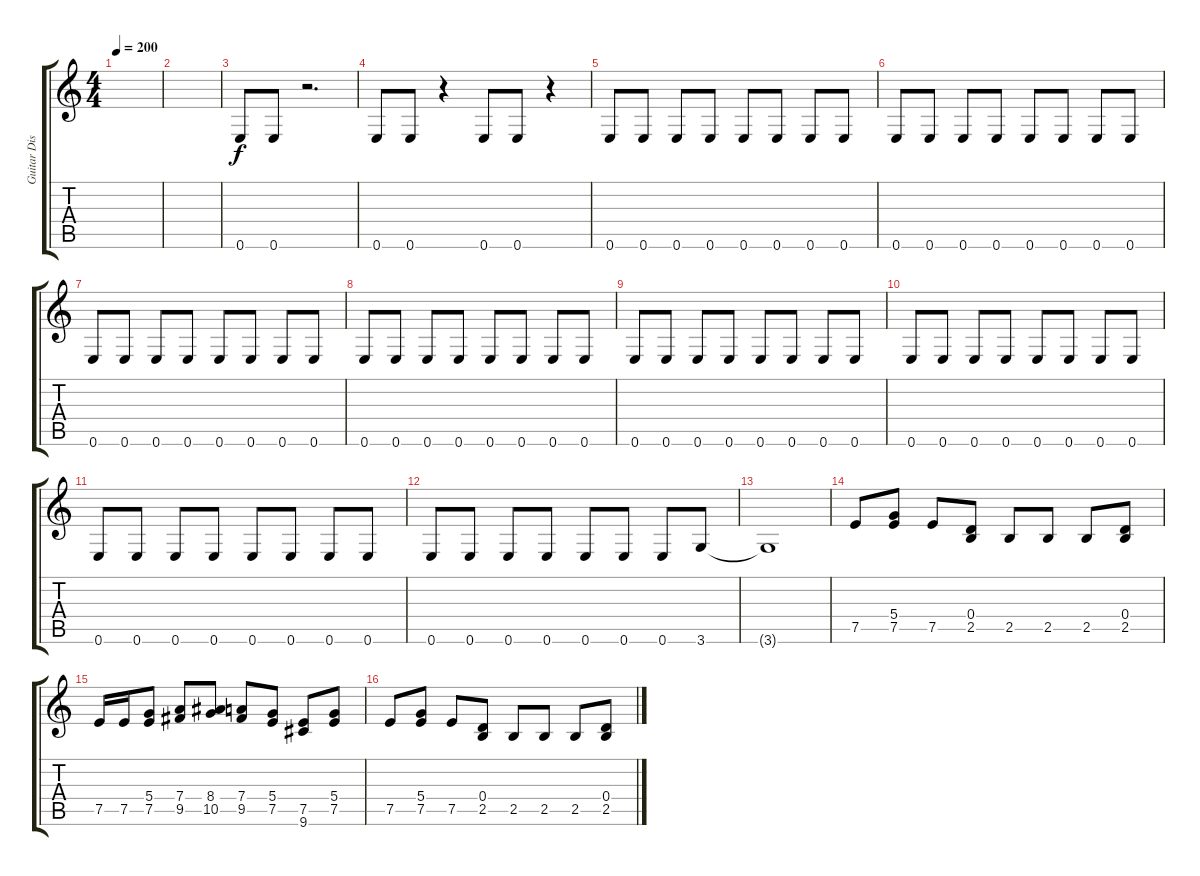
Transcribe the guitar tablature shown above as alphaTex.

\track ("Guitar Distortion" "Guitar Dis") {instrument distortionguitar}
\staff {score tabs}
\tuning (E4 B3 G3 D3 A2 E2) {hide}
\ts (4 4)
\tempo 200
\clef g2
\ks c
|
|
0.6.8 0.6.8 r.2{d} |
0.6.8 0.6.8 r.4 0.6.8 0.6.8 r.4 |
0.6.8 0.6.8 0.6.8 0.6.8 0.6.8 0.6.8 0.6.8 0.6.8 |
0.6.8 0.6.8 0.6.8 0.6.8 0.6.8 0.6.8 0.6.8 0.6.8 |
0.6.8 0.6.8 0.6.8 0.6.8 0.6.8 0.6.8 0.6.8 0.6.8 |
0.6.8 0.6.8 0.6.8 0.6.8 0.6.8 0.6.8 0.6.8 0.6.8 |
0.6.8 0.6.8 0.6.8 0.6.8 0.6.8 0.6.8 0.6.8 0.6.8 |
0.6.8 0.6.8 0.6.8 0.6.8 0.6.8 0.6.8 0.6.8 0.6.8 |
0.6.8 0.6.8 0.6.8 0.6.8 0.6.8 0.6.8 0.6.8 0.6.8 |
0.6.8 0.6.8 0.6.8 0.6.8 0.6.8 0.6.8 0.6.8 3.6.8 |
3.6{t}.1 |
7.5.8 (5.4 7.5).8 7.5.8 (0.4 2.5).8 2.5.8 2.5.8 2.5.8 (0.4 2.5).8 |
7.5.16 7.5.16 (5.4 7.5).8 (7.4 9.5).8 (8.4 10.5).8 (7.4 9.5).8 (5.4 7.5).8 (7.5 9.6).8 (5.4 7.5).8 |
7.5.8 (5.4 7.5).8 7.5.8 (0.4 2.5).8 2.5.8 2.5.8 2.5.8 (0.4 2.5).8
